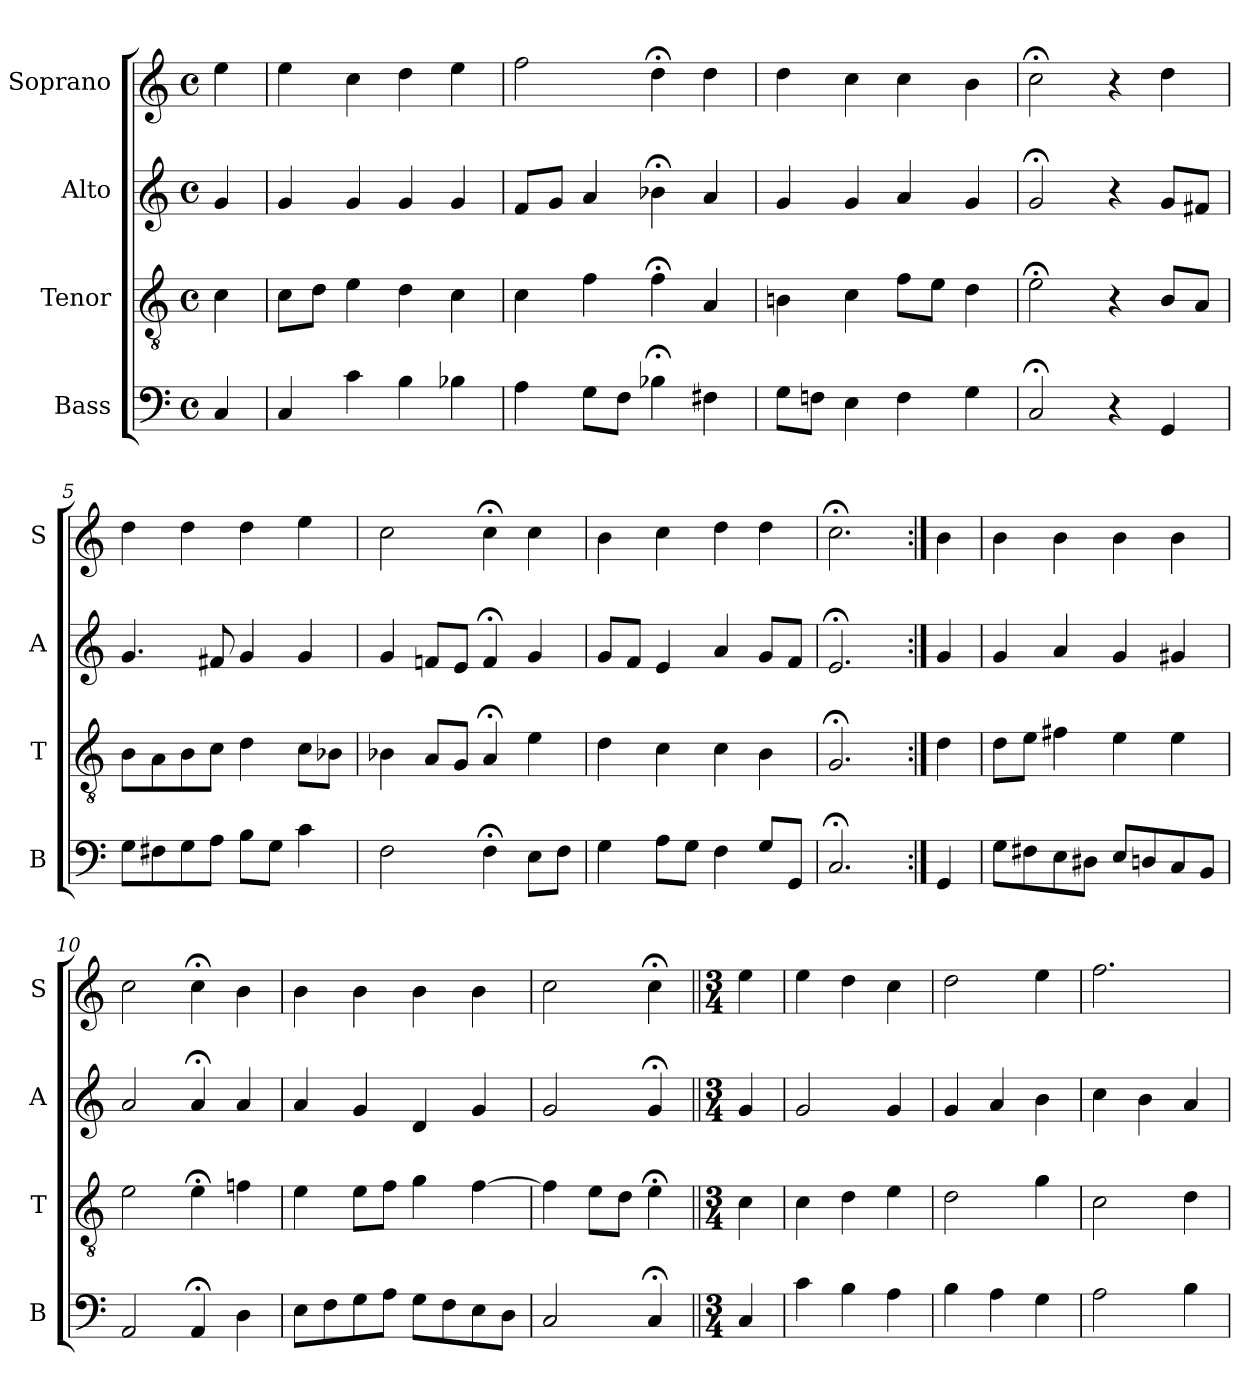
**kern	**kern	**kern	**kern
*part4	*part3	*part2	*part1
*staff4	*staff3	*staff2	*staff1
*I"Bass	*I"Tenor	*I"Alto	*I"Soprano
*I'B	*I'T	*I'A	*I'S
*clefF4	*clefGv2	*clefG2	*clefG2
*k[]	*k[]	*k[]	*k[]
*C:	*C:	*C:	*C:
*M4/4	*M4/4	*M4/4	*M4/4
*met(c)	*met(c)	*met(c)	*met(c)
*MM100	*MM100	*MM100	*MM100
=	=	=	=
4C	4c	4g	4ee
=1	=1	=1	=1
4C	8cL	4g	4ee
.	8dJ	.	.
4c	4e	4g	4cc
4B	4d	4g	4dd
4B-Xi	4ci	4gi	4eei
=2	=2	=2	=2
4A	4c	8fL	2ff
.	.	8gJ	.
8GL	4f	4a	.
8FJ	.	.	.
4B-X;<	4f;<	4b-X;<	4dd;<
4F#X	4A	4a	4dd
=3	=3	=3	=3
8GL	4Bn	4g	4dd
8FnJ	.	.	.
4E	4c	4g	4cc
4F	8fL	4a	4cc
.	8eJ	.	.
4G	4d	4g	4b
=4	=4	=4	=4
2C;<	2e;<	2g;<	2cc;<
4r	4r	4r	4r
4GG	8BL	8gL	4dd
.	8AJ	8f#XJ	.
=5	=5	=5	=5
8GL	8BL	4.g	4dd
8F#X	8A	.	.
8G	8B	.	4dd
8AJ	8cJ	8f#X	.
8BL	4d	4g	4dd
8GJ	.	.	.
4c	8cL	4g	4ee
.	8B-XJ	.	.
=6	=6	=6	=6
2F	4B-X	4g	2cc
.	8AL	8fnL	.
.	8GJ	8eJ	.
4F;<	4A;<	4f;<	4cc;<
8EL	4e	4g	4cc
8FJ	.	.	.
=7	=7	=7	=7
4G	4d	8gL	4b
.	.	8fJ	.
8AL	4c	4e	4cc
8GJ	.	.	.
4F	4c	4a	4dd
8GL	4B	8gL	4dd
8GGJ	.	8fJ	.
=8	=8	=8	=8
2.C;<	2.G;<	2.e;<	2.cc;<
=:|!	=:|!	=:|!	=:|!
4GG	4d	4g	4b
=9	=9	=9	=9
8GL	8dL	4g	4b
8F#X	8eJ	.	.
8E	4f#X	4a	4b
8D#XJ	.	.	.
8EL	4e	4g	4b
8Dn	.	.	.
8C	4e	4g#X	4b
8BBJ	.	.	.
=10	=10	=10	=10
2AA	2e	2a	2cc
4AA;<	4e;<	4a;<	4cc;<
4D	4fn	4a	4b
=11	=11	=11	=11
8EL	4e	4a	4b
8F	.	.	.
8G	8eL	4g	4b
8AJ	8fJ	.	.
8GL	4g	4d	4b
8F	.	.	.
8E	[4f	4g	4b
8DJ	.	.	.
=12	=12	=12	=12
2C	4f]	2g	2cc
.	8eL	.	.
.	8dJ	.	.
4C;<	4e;<	4g;<	4cc;<
=||	=||	=||	=||
*M3/4	*M3/4	*M3/4	*M3/4
4C	4c	4g	4ee
=13	=13	=13	=13
4c	4c	2g	4ee
4B	4d	.	4dd
4A	4e	4g	4cc
=14	=14	=14	=14
4B	2d	4g	2dd
4A	.	4a	.
4G	4g	4b	4ee
=15	=15	=15	=15
2A	2c	4cc	2.ff
.	.	4b	.
4B	4d	4a	.
=	=	=	=
*-	*-	*-	*-
